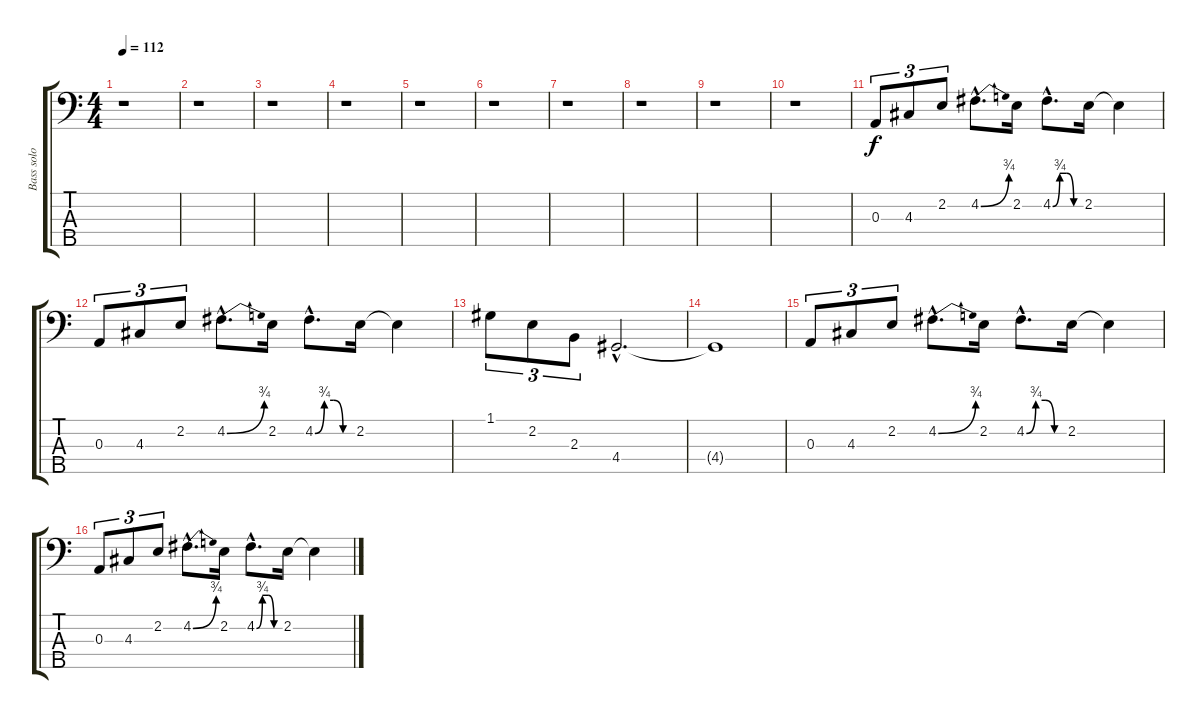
\track ("Bass solo" "Bass solo") {instrument electricbassfinger}
\staff {score tabs}
\tuning (G2 D2 A1 E1 B0) {hide}
\ts (4 4)
\tempo 112
\clef f4
\ks c
r.1{dy fff} |
r.1 |
r.1 |
r.1 |
r.1 |
r.1 |
r.1 |
r.1 |
r.1 |
r.1 |
0.3.8{tu (3 2) dy f} 4.3.8{tu (3 2)} 2.2.8{tu (3 2)} 4.2{be (bend 0 0 60 3) hac}.8{d} 2.2.16 4.2{be (custom 0 0 15 3 30 3 45 0 60 0) hac}.8{d} 2.2.16 2.2{t}.4 |
0.3.8{tu (3 2)} 4.3.8{tu (3 2)} 2.2.8{tu (3 2)} 4.2{be (bend 0 0 60 3) hac}.8{d} 2.2.16 4.2{be (custom 0 0 15 3 30 3 45 0 60 0) hac}.8{d} 2.2.16 2.2{t}.4 |
1.1.8{tu (3 2)} 2.2.8{tu (3 2)} 2.3.8{tu (3 2)} 4.4{hac}.2{d} |
4.4{t}.1 |
0.3.8{tu (3 2)} 4.3.8{tu (3 2)} 2.2.8{tu (3 2)} 4.2{be (bend 0 0 60 3) hac}.8{d} 2.2.16 4.2{be (custom 0 0 15 3 30 3 45 0 60 0) hac}.8{d} 2.2.16 2.2{t}.4 |
0.3.8{tu (3 2)} 4.3.8{tu (3 2)} 2.2.8{tu (3 2)} 4.2{be (bend 0 0 60 3) hac}.8{d} 2.2.16 4.2{be (custom 0 0 15 3 30 3 45 0 60 0) hac}.8{d} 2.2.16 2.2{t}.4
